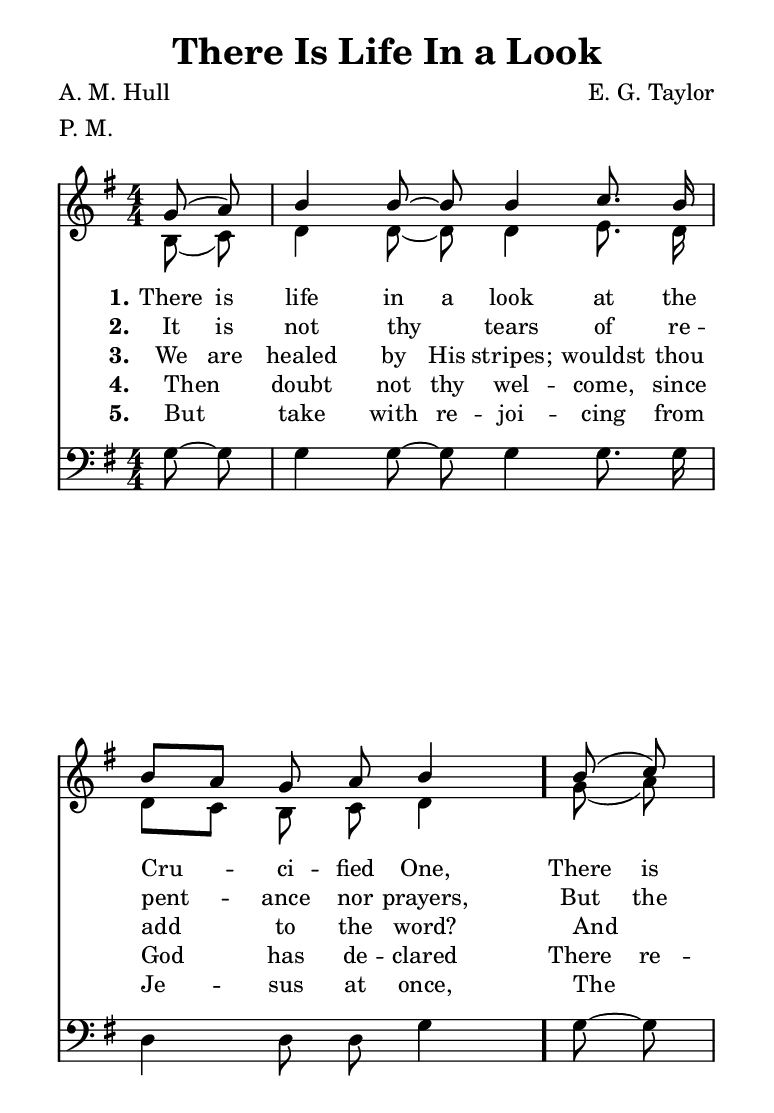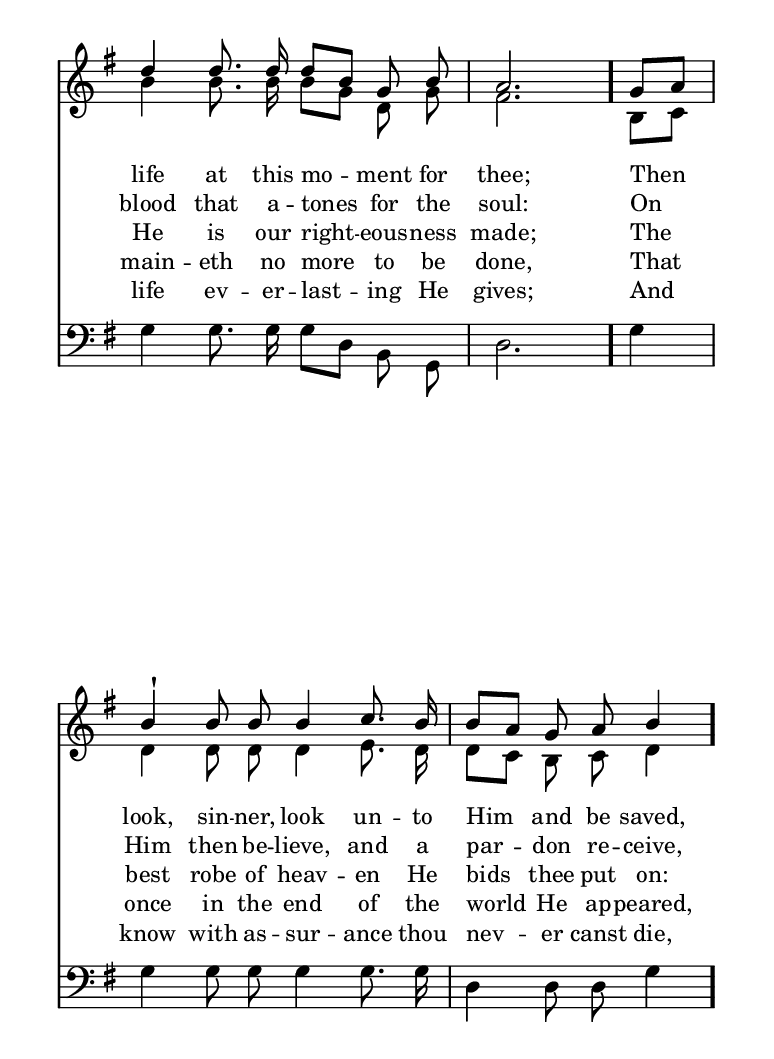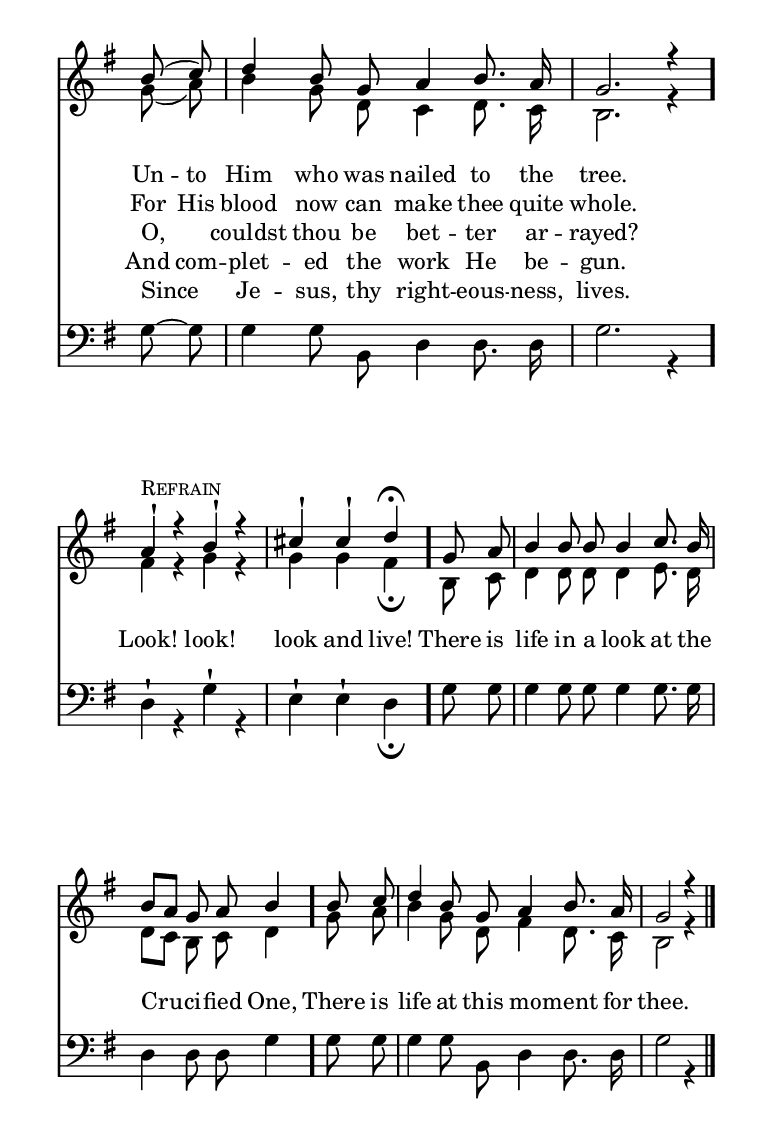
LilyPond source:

\include "common/global.ily"
\paper {
  \include "common/paper.ily"
  %ragged-bottom = ##t
  %ragged-last-bottom = ##t
  %systems-per-page = ##f
  %page-count = ##f
}

\header{
  hymnnumber = "48"
  title = "There Is Life In a Look"
  tunename = ""
  meter = "P. M."
  poet = "A. M. Hull"
  composer = "E. G. Taylor"
  %copyright = ""
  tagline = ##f
}

% for fermata in MIDI
ta = { \tempo 4=80 }
tb = { \tempo 4=27 }

patternAA = { \ta c8( c8) | c4 c8 ~ c8 c4 c8. c16 | c8[ c8] c8 c8 c4 }
patternAB = { \ta c8 ~ c8 | c4 c8 ~ c8 c4 c8. c16 | c4      c8 c8 c4 }
patternAC = { \ta c8[ c8] | c4 c8   c8 c4 c8. c16 | c8[ c8] c8 c8 c4 }
patternAD = { \ta c4      | c4 c8   c8 c4 c8. c16 | c4      c8 c8 c4 }
patternAE = { \ta c8  c8  | c4 c8   c8 c4 c8. c16 | c8[ c8] c8 c8 c4 }
patternAF = { \ta c8  c8  | c4 c8   c8 c4 c8. c16 | c4      c8 c8 c4 }

patternBA = { \ta c8( c8) | c4 c8. c16 c8[ c8] c8 c8 | c2. }
patternBB = { \ta c8 ~ c8 | c4 c8. c16 c8[ c8] c8 c8 | c2. }

patternCA = { \ta c8( c8) | c4 c8 c8 c4 c8. c16 | c2. c4 }
patternCB = { \ta c8 ~ c8 | c4 c8 c8 c4 c8. c16 | c2. c4 }
patternCC = { \ta c8   c8 | c4 c8 c8 c4 c8. c16 | c2 c4 }

patternDA = { \ta c4 c4 c4 c4 | c4 c4 \tb c4 \fermata \ta }

global = {
  \include "common/overrides.ily"
  \override Staff.TimeSignature.style = #'numbered
  \time 4/4
  \override Score.MetronomeMark.transparent = ##t % hide all fermata changes too
  \ta
  \key g \major
  \partial 4
  \autoBeamOff
}

notesSoprano = {
\global
\relative c'' {

  \changePitch \patternAA { g a | b b b b c b | b a g a b }
  \changePitch \patternBA { b c | d d d d b g b | a }
  \changePitch \patternAC { g a | b^! b b b c b | b a g a b }
  \changePitch \patternCA { b c | d b g a b a | g r }

  << s^\markup { \small \caps "Refrain" }
  \changePitch \patternDA { a^! r b^! r | cis^! cis^! d } >>
  \changePitch \patternAE { g, a | b b b b c b | b a g a b }
  \changePitch \patternCC { b c | d b g a b a | g r }

  \bar "|."

}
}

notesAlto = {
\global
\relative e' {

  \changePitch \patternAA { b c | d d d d e d | d c b c d }
  \changePitch \patternBA { g a | b b b b g d g | fis }
  \changePitch \patternAC { b, c | d d d d e d | d c b c d }
  \changePitch \patternCA { g a | b g d c d c | b r }

  \changePitch \patternDA { fis' r g r | g g fis }
  \changePitch \patternAE { b, c | d d d d e d | d c b c d }
  \changePitch \patternCC { g a | b g d fis d c | b r }

}
}

% There is only one voice in the bass clef in this song, so we chose to call it
% Bass (maybe Baritone would be more appropriate ?)
% Include a fake notesTenor anyway so that partcombine can be more generic
notesTenor = { s1 }

notesBass = {
\global
\relative f {

\tieUp

  \changePitch \patternAB { g g | g g g g g g | d d d g }
  \changePitch \patternBB { g g | g g g g d b g | d' }
  \changePitch \patternAD { g | g g g g g g | d d d g }
  \changePitch \patternCB { g g | g g b, d d d | g r }

  \changePitch \patternDA { d^! r g^! r | e^! e^! d }
  \changePitch \patternAF { g g | g g g g g g | d d d | g }
  \changePitch \patternCC { g g | g g b, d d d | g r }

}
}

Refrain = \lyricmode {

Look! look! look and live! \bar "."
There is life in a look at the Cru -- ci -- fied One, \bar "."
There is life at this mo -- ment for thee. \bar "."

}

wordsA = \lyricmode {
\set stanza = "1."

\mon There is \moff life \mon in a \moff look at the Cru -- ci -- fied One, \bar "."
\mon There is \moff life at this mo -- ment for thee; \bar "."
Then look, sin -- ner, look un -- to Him and be saved, \bar "."
\mon Un -- to \moff Him who was nailed to the tree. \bar "."

}

wordsB = \lyricmode {
\set stanza = "2."

\mon It is \moff not thy tears of re -- pent -- ance nor prayers,
\mon But the \moff blood that a -- tones for the soul:
On Him then be -- lieve, and a par -- don re -- ceive,
\mon For His \moff blood now can make thee quite whole.

}

wordsC = \lyricmode {
\set stanza = "3."

\mon We are \moff healed \mon by His \moff stripes; wouldst thou add to the word?
And He is our right -- eous -- ness made;
The best robe of heav -- en He bids thee put on:
O, couldst thou be bet -- ter ar -- rayed?

\Refrain

}

wordsD = \lyricmode {
\set stanza = "4."

Then doubt \mon not thy \moff wel -- come, since God has de -- clared
\mon There re -- \moff main -- eth no more to be done,
That once in the end of the world He ap -- peared,
\mon And com -- \moff plet -- ed the work He be -- gun.

}

wordsE = \lyricmode {
\set stanza = "5."

But take \mon with re -- \moff joi -- cing from Je -- sus at once,
The life ev -- er -- last -- ing He gives;
And know with as -- sur -- ance thou nev -- er canst die,
Since Je -- sus, thy right -- eous -- ness, lives.

}

\score {
  \context ChoirStaff <<
    \context Staff = upper <<
      \set ChoirStaff.systemStartDelimiter = #'SystemStartBar
      \context Voice  = sopranos { \voiceOne << \notesSoprano >> }
      \context Voice  = altos { \voiceTwo << \notesAlto >> }
      \context Lyrics = one   \lyricsto sopranos \wordsA
      \context Lyrics = two   \lyricsto sopranos \wordsB
      \context Lyrics = three \lyricsto sopranos \wordsC
      \context Lyrics = four  \lyricsto sopranos \wordsD
      \context Lyrics = five  \lyricsto sopranos \wordsE
    >>
    \context Staff = men <<
      \clef bass
      \context Voice  = tenors { \voiceOne << \notesTenor >> }
      \context Voice  = basses { \voiceTwo << \notesBass >> }
    >>
  >>
  \layout {
    \include "common/layout.ily"
  }
  \midi{
    \include "common/midi.ily"
  }
}

\version "2.19.49"  % necessary for upgrading to future LilyPond versions.

% vi:set et ts=2 sw=2 ai nocindent syntax=lilypond:
